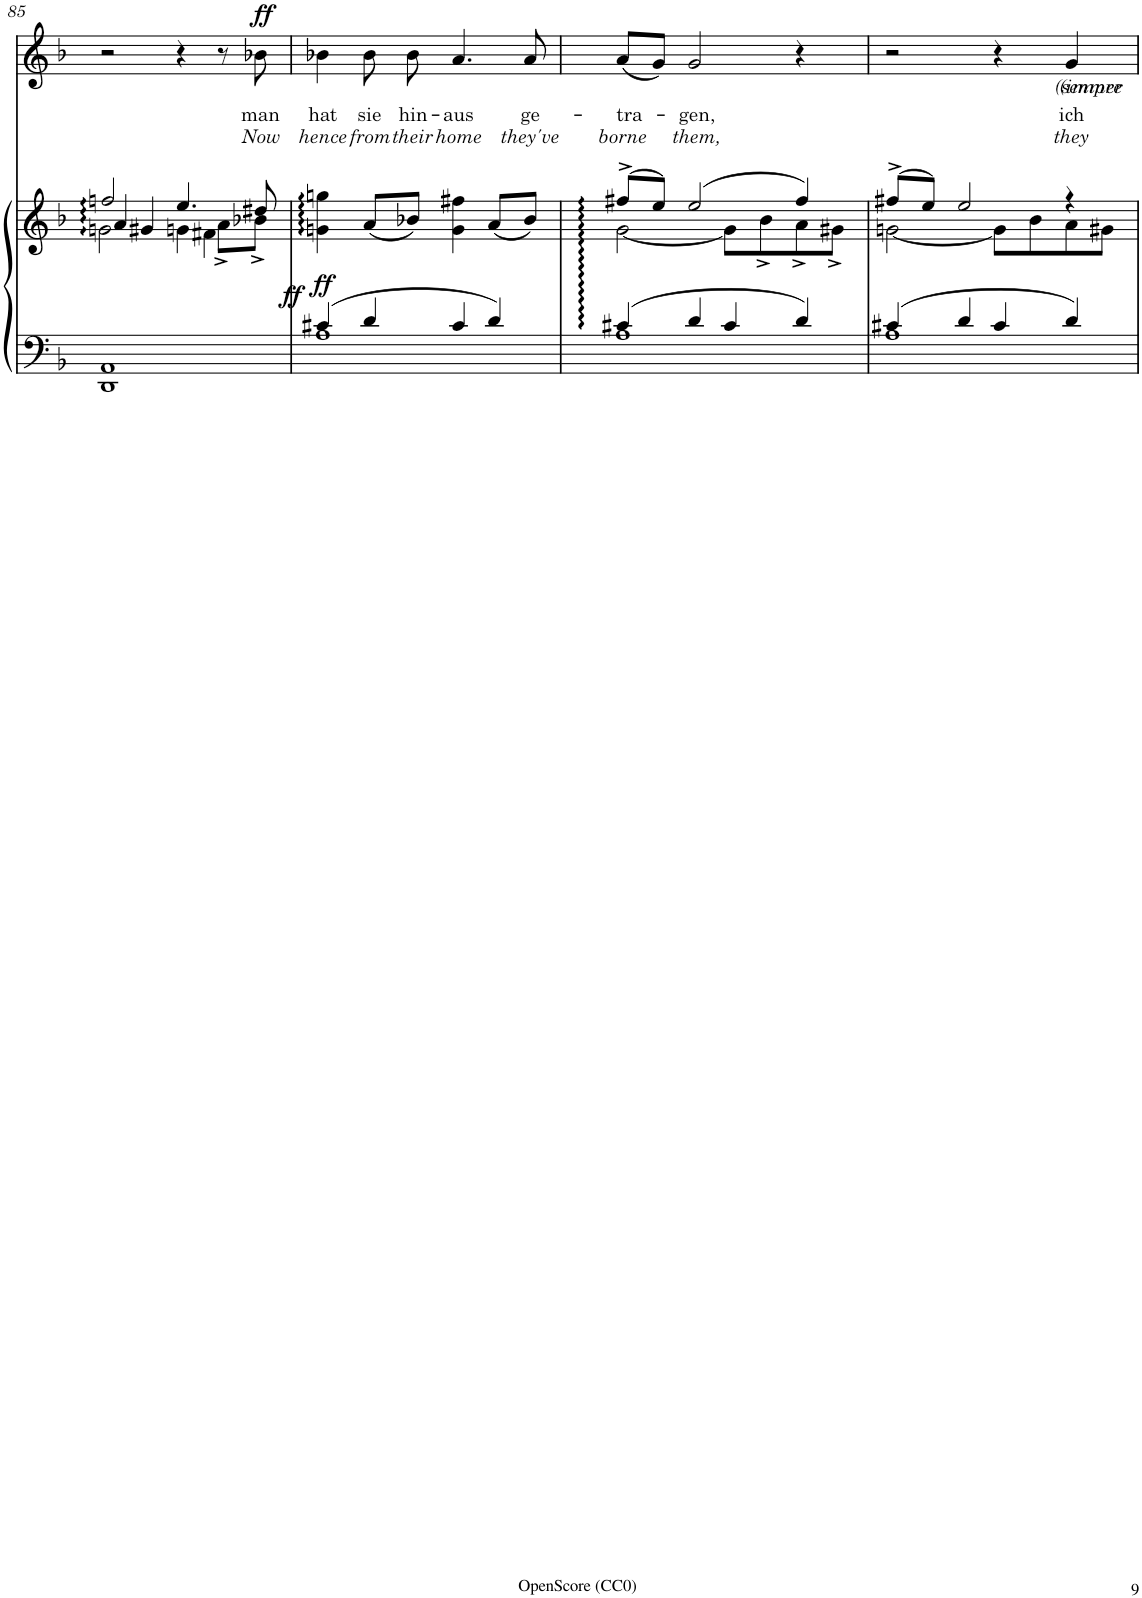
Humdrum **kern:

**kern	**kern	**dynam	**kern	**text	**text	**dynam
*part2	*part2	*part2	*part1	*part1	*part1	*part1
*staff3	*staff2	*staff2/3	*staff1	*staff1	*staff1	*staff1
*I"Piano	*	*	*I"Voice	*	*	*
*I'Pno	*	*	*	*	*	*
!!LO:PB:g=z
*clefF4	*clefG2	*	*clefG2	*	*	*
*k[b-]	*k[b-]	*	*k[b-]	*	*	*
*M4/4	*M4/4	*	*M4/4	*	*	*
=85	=85	=85	=85	=85	=85	=85
*	*^	*	*	*	*	*
*	*	*^	*	*	*	*	*
!	!	!	!	!LO:DY:a=2	!	!	!	!
1DD 1AA	2ffn/	2gn\	4a/	ff	2r	.	.	.
.	.	.	4g#X/	.	.	.	.	.
.	4.ee/	4ryy	4gn\	.	4r	.	.	.
.	.	8a^\L	4f#X\	.	8r	.	.	.
!	!	!	!	!	!	!LO:LY:b	!LO:LY:b	!LO:DY:a
.	8dd#X/	8b-X^\J	.	.	8b-X\	man	Now	ff
*	*	*v	*v	*	*	*	*	*
=86	=86	=86	=86	=86	=86	=86	=86
*^	*	*	*	*	*	*	*
!	!	!	!	!LO:DY:b	!	!LO:LY:b	!LO:LY:b	!
*	*	*v	*v	*	*	*	*	*
4c#X/	1A	4gn\ 4ggn\	ff	4b-X\	hat	hence	.
!	!	!	!	!	!LO:LY:b	!LO:LY:b	!
4d/	.	(8a/L	.	8b-\	sie	from	.
!	!	!	!	!	!LO:LY:b	!LO:LY:b	!
.	.	8b-X/J)	.	8b-\	hin-	their	.
!	!	!	!	!	!LO:LY:b	!LO:LY:b	!
4c#/	.	4g\ 4ff#X\	.	4.a/	-aus	home	.
4d/	.	(8a/L	.	.	.	.	.
!	!	!	!	!	!LO:LY:b	!LO:LY:b	!
.	.	8b-/J)	.	8a/	ge-	they've	.
=87	=87	=87	=87	=87	=87	=87	=87
*	*	*^	*	*	*	*	*
!	!	!	!	!	!	!LO:LY:b	!LO:LY:b	!
4c#X/	1A	(>8ff#X^/L	[2g\	.	(8a/L	-tra-	borne	.
.	.	8ee/J)	.	.	8g/J)	.	.	.
!	!	!	!	!	!	!LO:LY:b	!LO:LY:b	!
4d/	.	(2ee/	.	.	2g/	-gen,	them,	.
4c#/	.	.	8g\L]	.	.	.	.	.
.	.	.	8b-^\	.	.	.	.	.
4d/	.	4ff#/)	8a^\	.	4r	.	.	.
.	.	.	8g#X^\J	.	.	.	.	.
=88	=88	=88	=88	=88	=88	=88	=88	=88
4c#X/	1A	(>8ff#X^/L	[2gn\	.	2r	.	.	.
.	.	8ee/J)	.	.	.	.	.	.
4d/	.	2ee/	.	.	.	.	.	.
4c#/	.	.	8g\L]	.	4r	.	.	.
.	.	.	8b-\	.	.	.	.	.
!	!	!	!	!	!LO:TX:b:i:t=(immer	!	!	!
!	!	!	!	!	!LO:TX:b:i:t=(sempre	!	!	!
!	!	!	!	!	!	!LO:LY:b	!LO:LY:b	!
4d/	.	4r	8a\	.	4g/	ich	they	.
.	.	.	8g#X\J	.	.	.	.	.
*v	*v	*	*	*	*	*	*	*
*	*v	*v	*	*	*	*	*
=	=	=	=	=	=	=
*-	*-	*-	*-	*-	*-	*-
